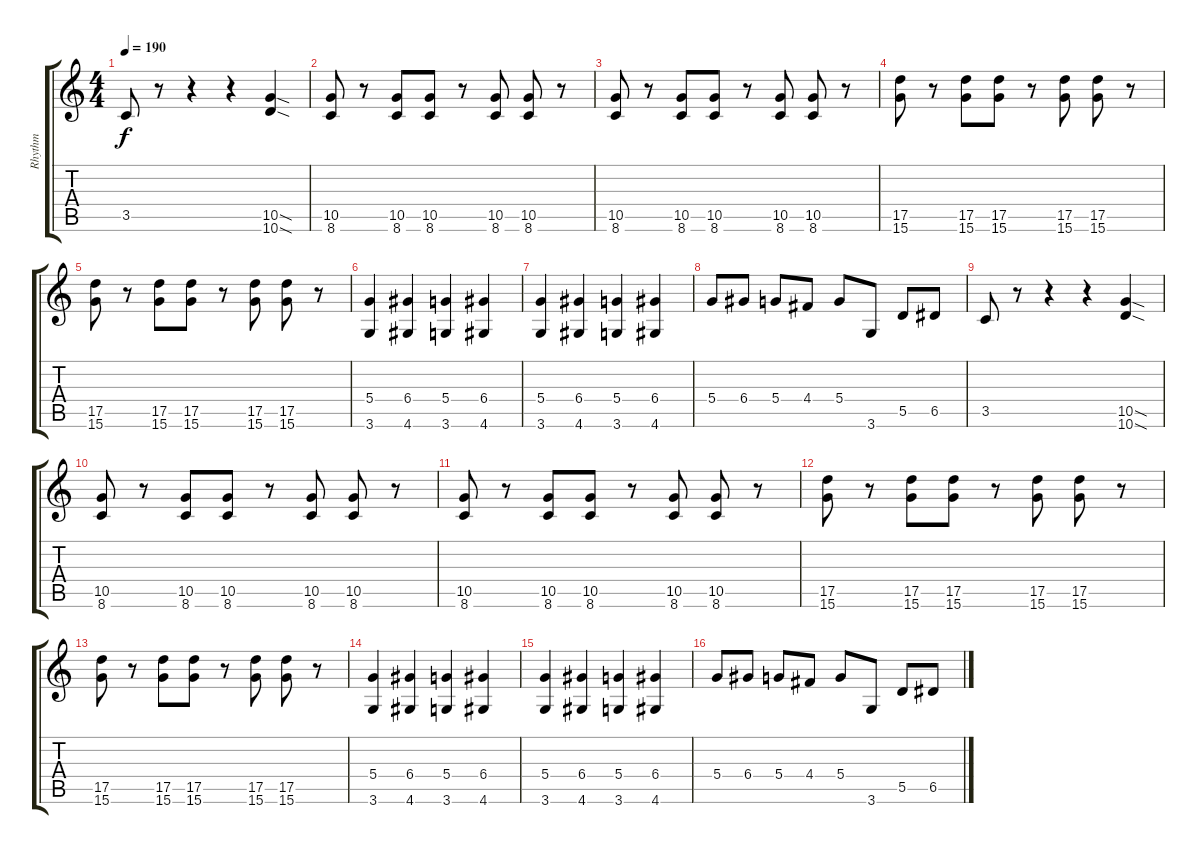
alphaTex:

\track ("Rhythm" "Rhythm") {instrument distortionguitar}
\staff {score tabs}
\tuning (E4 B3 G3 D3 A2 E2) {hide}
\ts (4 4)
\tempo 190
\clef g2
\ks c
3.5.8{dy f} r.8 r.4 r.4 (10.5{sod} 10.6{sod}).4 |
(10.5 8.6).8 r.8 (10.5 8.6).8 (10.5 8.6).8 r.8 (10.5 8.6).8 (10.5 8.6).8 r.8 |
(10.5 8.6).8 r.8 (10.5 8.6).8 (10.5 8.6).8 r.8 (10.5 8.6).8 (10.5 8.6).8 r.8 |
(17.5 15.6).8 r.8 (17.5 15.6).8 (17.5 15.6).8 r.8 (17.5 15.6).8 (17.5 15.6).8 r.8 |
(17.5 15.6).8 r.8 (17.5 15.6).8 (17.5 15.6).8 r.8 (17.5 15.6).8 (17.5 15.6).8 r.8 |
(5.4 3.6).4 (6.4 4.6).4 (5.4 3.6).4 (6.4 4.6).4 |
(5.4 3.6).4 (6.4 4.6).4 (5.4 3.6).4 (6.4 4.6).4 |
5.4.8 6.4.8 5.4.8 4.4.8 5.4.8 3.6.8 5.5.8 6.5.8 |
3.5.8 r.8 r.4 r.4 (10.5{sod} 10.6{sod}).4 |
(10.5 8.6).8 r.8 (10.5 8.6).8 (10.5 8.6).8 r.8 (10.5 8.6).8 (10.5 8.6).8 r.8 |
(10.5 8.6).8 r.8 (10.5 8.6).8 (10.5 8.6).8 r.8 (10.5 8.6).8 (10.5 8.6).8 r.8 |
(17.5 15.6).8 r.8 (17.5 15.6).8 (17.5 15.6).8 r.8 (17.5 15.6).8 (17.5 15.6).8 r.8 |
(17.5 15.6).8 r.8 (17.5 15.6).8 (17.5 15.6).8 r.8 (17.5 15.6).8 (17.5 15.6).8 r.8 |
(5.4 3.6).4 (6.4 4.6).4 (5.4 3.6).4 (6.4 4.6).4 |
(5.4 3.6).4 (6.4 4.6).4 (5.4 3.6).4 (6.4 4.6).4 |
5.4.8 6.4.8 5.4.8 4.4.8 5.4.8 3.6.8 5.5.8 6.5.8
